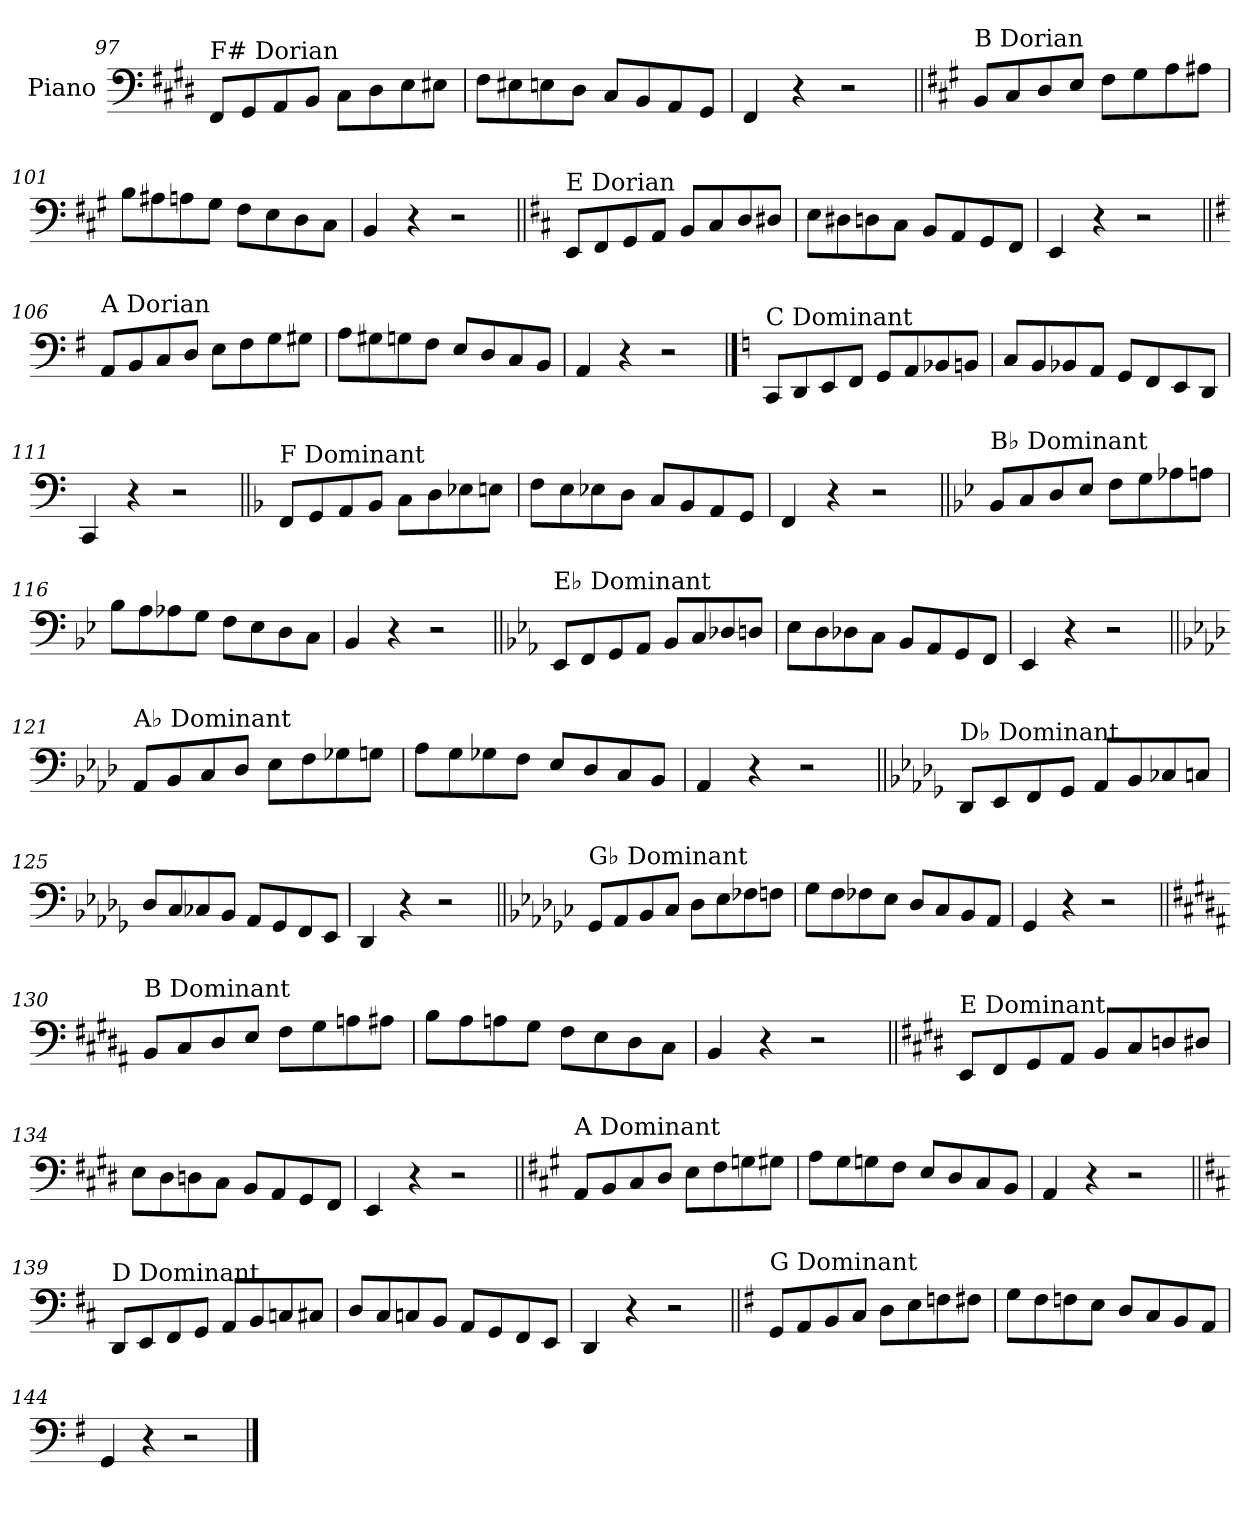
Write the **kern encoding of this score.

**kern
*part1
*staff1
*I"Piano
*I'Pno.
!!LO:LB:g=z
*clefF4
*k[f#c#g#d#]
=97
!LO:TX:a:t=F# Dorian
8FF#/L
8GG#/
8AA/
8BB/J
8C#\L
8D#\
8E\
8E#X\J
=98
8F#\L
8E#X\
8En\
8D#\J
8C#/L
8BB/
8AA/
8GG#/J
=99
4FF#/
4r
2r
=100||
*k[f#c#g#]
!LO:TX:a:t=B Dorian
8BB/L
8C#/
8D/
8E/J
8F#\L
8G#\
8A\
8A#X\J
=101
8B\L
8A#X\
8An\
8G#\J
8F#\L
8E\
8D\
8C#\J
=102
4BB/
4r
2r
!!LO:LB:g=z
=103||
*k[f#c#]
!LO:TX:a:t=E Dorian
8EE/L
8FF#/
8GG/
8AA/J
8BB/L
8C#/
8D/
8D#X/J
=104
8E\L
8D#X\
8Dn\
8C#\J
8BB/L
8AA/
8GG/
8FF#/J
=105
4EE/
4r
2r
=106||
*k[f#]
!LO:TX:a:t=A Dorian
8AA/L
8BB/
8C/
8D/J
8E\L
8F#\
8G\
8G#X\J
=107
8A\L
8G#X\
8Gn\
8F#\J
8E/L
8D/
8C/
8BB/J
=108
4AA/
4r
2r
!!LO:PB:g=z
==109
*k[]
!LO:TX:a:t=C Dominant
8CC/L
8DD/
8EE/
8FF/J
8GG/L
8AA/
8BB-X/
8BBn/J
=110
8C/L
8BB/
8BB-X/
8AA/J
8GG/L
8FF/
8EE/
8DD/J
=111
4CC/
4r
2r
=112||
*k[b-]
!LO:TX:a:t=F Dominant
8FF/L
8GG/
8AA/
8BB-/J
8C\L
8D\
8E-X\
8En\J
=113
8F\L
8E\
8E-X\
8D\J
8C/L
8BB-/
8AA/
8GG/J
=114
4FF/
4r
2r
!!LO:LB:g=z
=115||
*k[b-e-]
!LO:TX:a:t=B♭ Dominant
8BB-/L
8C/
8D/
8E-/J
8F\L
8G\
8A-X\
8An\J
=116
8B-\L
8A\
8A-X\
8G\J
8F\L
8E-\
8D\
8C\J
=117
4BB-/
4r
2r
=118||
*k[b-e-a-]
!LO:TX:a:t=E♭ Dominant
8EE-/L
8FF/
8GG/
8AA-/J
8BB-/L
8C/
8D-X/
8Dn/J
=119
8E-\L
8D\
8D-X\
8C\J
8BB-/L
8AA-/
8GG/
8FF/J
=120
4EE-/
4r
2r
!!LO:LB:g=z
=121||
*k[b-e-a-d-]
!LO:TX:a:t=A♭ Dominant
8AA-/L
8BB-/
8C/
8D-/J
8E-\L
8F\
8G-X\
8Gn\J
=122
8A-\L
8G\
8G-X\
8F\J
8E-/L
8D-/
8C/
8BB-/J
=123
4AA-/
4r
2r
=124||
*k[b-e-a-d-g-]
!LO:TX:a:t=D♭ Dominant
8DD-/L
8EE-/
8FF/
8GG-/J
8AA-/L
8BB-/
8C-X/
8Cn/J
=125
8D-/L
8C/
8C-X/
8BB-/J
8AA-/L
8GG-/
8FF/
8EE-/J
=126
4DD-/
4r
2r
!!LO:LB:g=z
=127||
*k[b-e-a-d-g-c-]
!LO:TX:a:t=G♭ Dominant
8GG-/L
8AA-/
8BB-/
8C-/J
8D-\L
8E-\
8F-X\
8Fn\J
=128
8G-\L
8F\
8F-X\
8E-\J
8D-/L
8C-/
8BB-/
8AA-/J
=129
4GG-/
4r
2r
=130||
*k[f#c#g#d#a#]
!LO:TX:a:t=B Dominant
8BB/L
8C#/
8D#/
8E/J
8F#\L
8G#\
8An\
8A#X\J
=131
8B\L
8A#\
8An\
8G#\J
8F#\L
8E\
8D#\
8C#\J
=132
4BB/
4r
2r
!!LO:LB:g=z
=133||
*k[f#c#g#d#]
!LO:TX:a:t=E Dominant
8EE/L
8FF#/
8GG#/
8AA/J
8BB/L
8C#/
8Dn/
8D#X/J
=134
8E\L
8D#\
8Dn\
8C#\J
8BB/L
8AA/
8GG#/
8FF#/J
=135
4EE/
4r
2r
=136||
*k[f#c#g#]
!LO:TX:a:t=A Dominant
8AA/L
8BB/
8C#/
8D/J
8E\L
8F#\
8Gn\
8G#X\J
=137
8A\L
8G#\
8Gn\
8F#\J
8E/L
8D/
8C#/
8BB/J
=138
4AA/
4r
2r
!!LO:LB:g=z
=139||
*k[f#c#]
!LO:TX:a:t=D Dominant
8DD/L
8EE/
8FF#/
8GG/J
8AA/L
8BB/
8Cn/
8C#X/J
=140
8D/L
8C#/
8Cn/
8BB/J
8AA/L
8GG/
8FF#/
8EE/J
=141
4DD/
4r
2r
=142||
*k[f#]
!LO:TX:a:t=G Dominant
8GG/L
8AA/
8BB/
8C/J
8D\L
8E\
8Fn\
8F#X\J
=143
8G\L
8F#\
8Fn\
8E\J
8D/L
8C/
8BB/
8AA/J
=144
4GG/
4r
2r
==
*-
